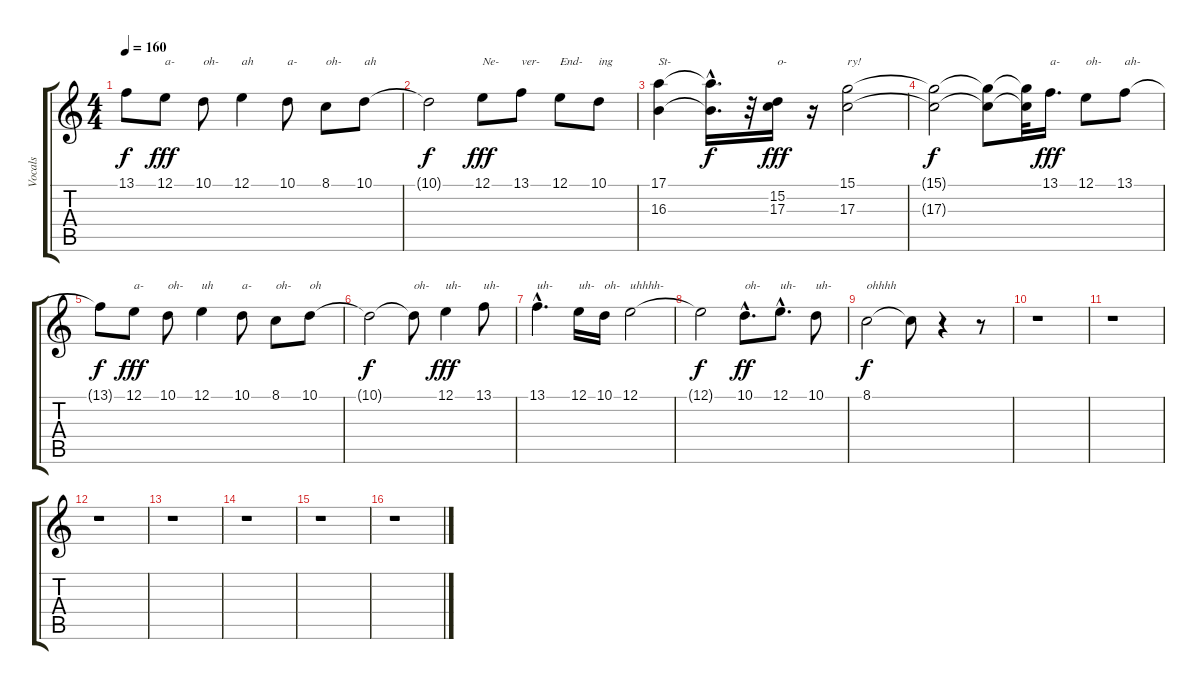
\track ("Vocals" "Vocals") {instrument lead8bassandlead}
\staff {score tabs}
\tuning (E4 B3 G3 D3 A2 E2) {hide}
\ts (4 4)
\tempo 160
\clef g2
\ks c
13.1{t}.8{dy f} 12.1.8{txt "a-" dy fff} 10.1.8{txt "oh-"} 12.1.4{txt "ah"} 10.1.8{txt "a-"} 8.1.8{txt "oh-"} 10.1.8{txt "ah"} |
10.1{t}.2{dy f} 12.1.8{txt "Ne-" dy fff} 13.1.8{txt "ver-"} 12.1.8{txt "End-"} 10.1.8{txt "ing"} |
(17.1 16.3).4{txt "St-"} (17.1{hac t} 16.3{hac t}).16{d dy f} r.32 (15.2 17.3).16{txt "o-" dy fff} r.16 (15.1 17.3).2{txt "ry!"} |
(15.1{t} 17.3{t}).2{dy f} (15.1{t} 17.3{t}).8 (15.1{t} 17.3{t}).32 13.1.16{d txt "a-" dy fff} 12.1.8{txt "oh-"} 13.1.8{txt "ah-"} |
13.1{t}.8{dy f} 12.1.8{txt "a-" dy fff} 10.1.8{txt "oh-"} 12.1.4{txt "uh"} 10.1.8{txt "a-"} 8.1.8{txt "oh-"} 10.1.8{txt "oh"} |
10.1{t}.2{dy f} 10.1{t}.8{txt "oh-"} 12.1.4{txt "uh-" dy fff} 13.1.8{txt "uh-"} |
13.1{hac}.4{d txt "uh-"} 12.1.16{txt "uh-"} 10.1.16{txt "oh-"} 12.1.2{txt "uhhhh-"} |
12.1{t}.2{dy f} 10.1{hac}.8{d txt "oh-" dy ff} 12.1{hac}.8{d txt "uh-"} 10.1.8{txt "uh-"} |
8.1.2{txt "ohhhh" dy f} 8.1{t}.8 r.4 r.8 |
r.1 |
r.1 |
r.1 |
r.1 |
r.1 |
r.1 |
r.1
